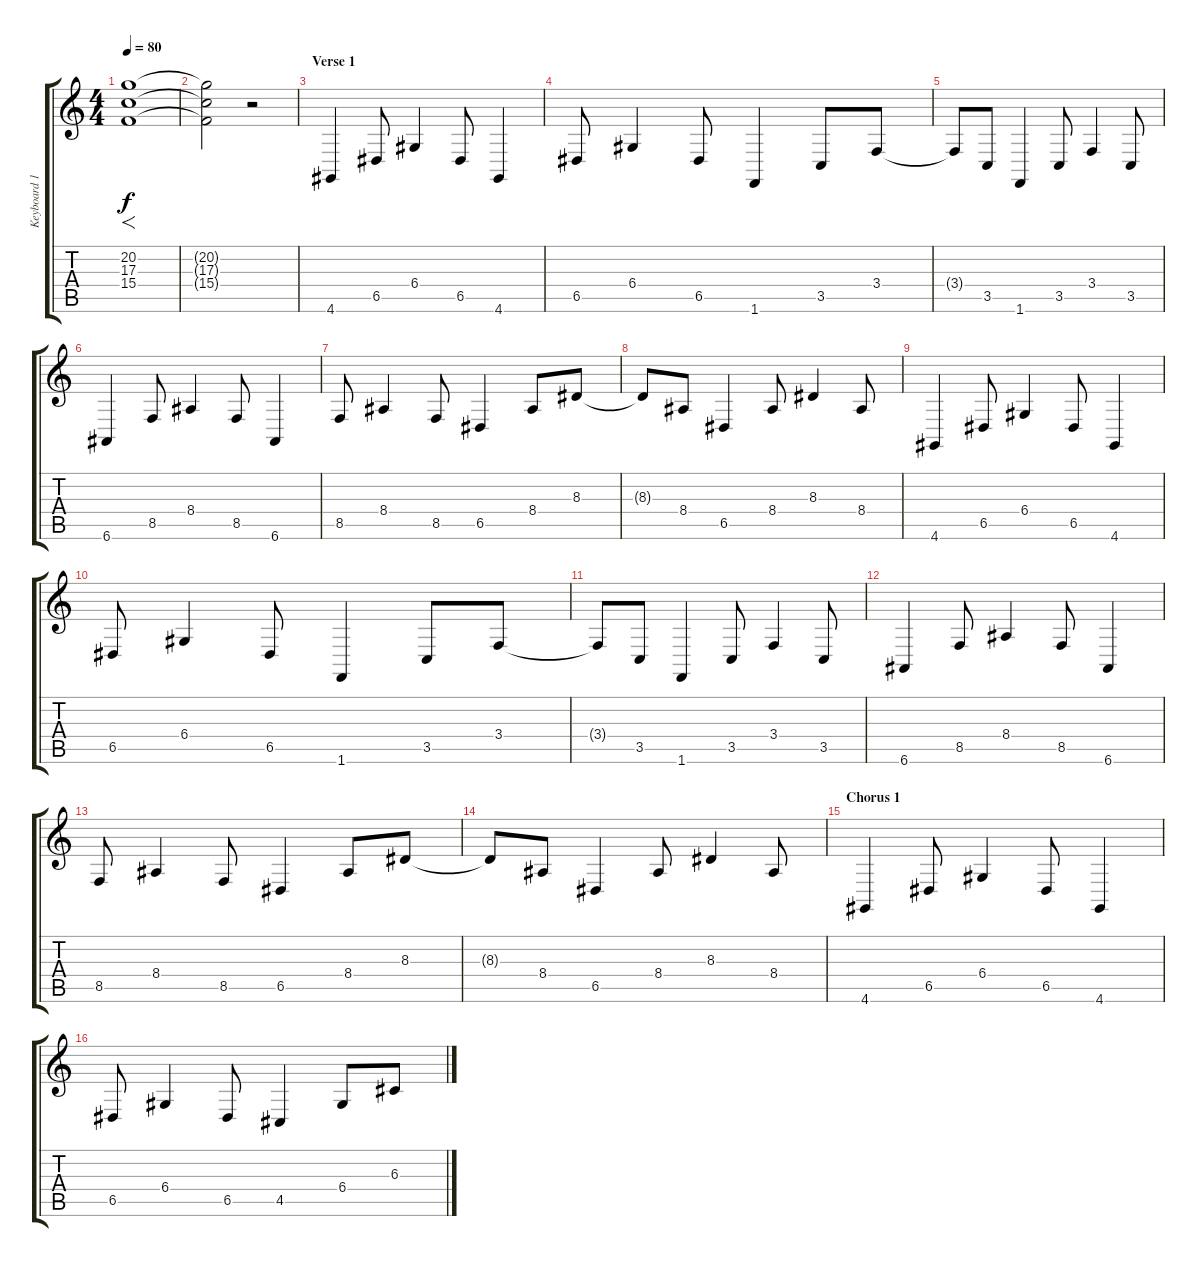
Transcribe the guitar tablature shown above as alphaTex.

\track ("Keyboard 1" "Keyboard 1") {instrument stringensemble1}
\staff {score tabs}
\tuning (E4 B3 G3 D3 A2 E2) {hide}
\ts (4 4)
\tempo 80
\clef g2
\ks c
(20.2 17.3 15.4).1{f dy f instrument stringensemble1} |
(20.2{t} 17.3{t} 15.4{t}).2 r.2 |
\section ("" "Verse 1")
4.6.4 6.5.8 6.4.4 6.5.8 4.6.4 |
6.5.8 6.4.4 6.5.8 1.6.4 3.5.8 3.4.8 |
3.4{t}.8 3.5.8 1.6.4 3.5.8 3.4.4 3.5.8 |
6.6.4 8.5.8 8.4.4 8.5.8 6.6.4 |
8.5.8 8.4.4 8.5.8 6.5.4 8.4.8 8.3.8 |
8.3{t}.8 8.4.8 6.5.4 8.4.8 8.3.4 8.4.8 |
4.6.4 6.5.8 6.4.4 6.5.8 4.6.4 |
6.5.8 6.4.4 6.5.8 1.6.4 3.5.8 3.4.8 |
3.4{t}.8 3.5.8 1.6.4 3.5.8 3.4.4 3.5.8 |
6.6.4 8.5.8 8.4.4 8.5.8 6.6.4 |
8.5.8 8.4.4 8.5.8 6.5.4 8.4.8 8.3.8 |
8.3{t}.8 8.4.8 6.5.4 8.4.8 8.3.4 8.4.8 |
\section ("" "Chorus 1")
4.6.4 6.5.8 6.4.4 6.5.8 4.6.4 |
6.5.8 6.4.4 6.5.8 4.5.4 6.4.8 6.3.8
